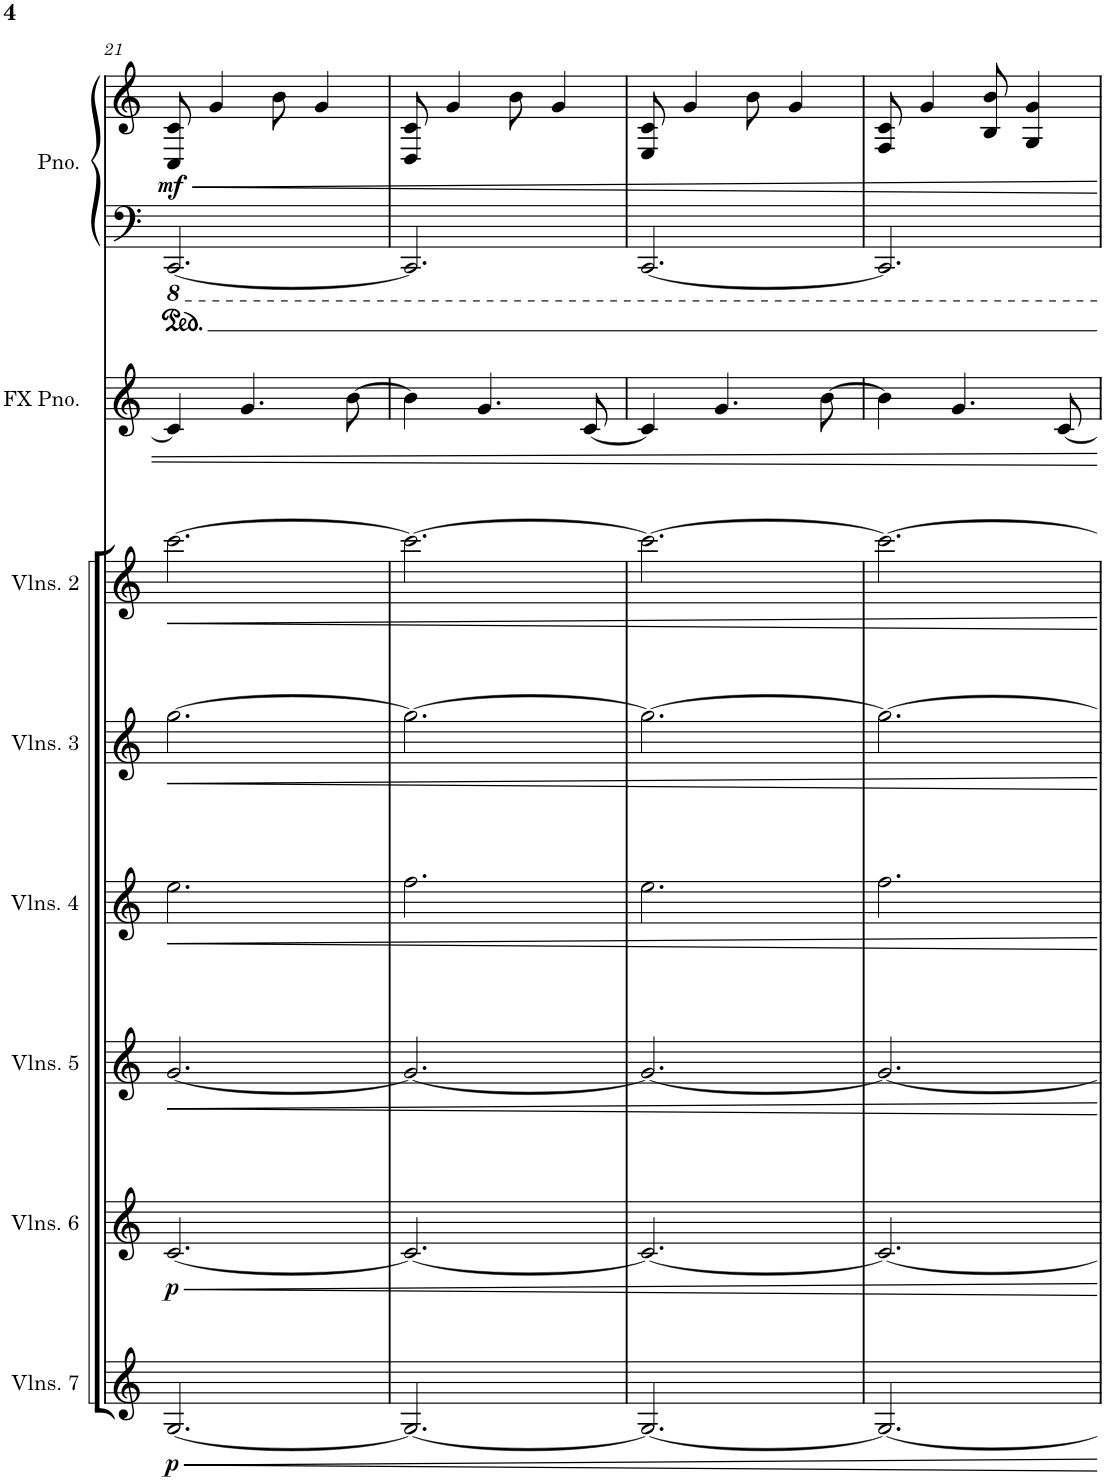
**kern	**dynam	**kern	**dynam	**kern	**kern	**kern	**kern	**kern	**kern	**kern	**dynam
*part8	*part8	*part7	*part7	*part6	*part5	*part4	*part3	*part2	*part1	*part1	*part1
*staff9	*staff9	*staff8	*staff8	*staff7	*staff6	*staff5	*staff4	*staff3	*staff2	*staff1	*staff1/2
*I"Violins 7	*	*I"Violins 6	*	*I"Violins 5	*I"Violins 4	*I"Violins 3	*I"Violins 2	*I"Effect piano	*I"Piano	*	*
*I'Vlns. 7	*	*I'Vlns. 6	*	*I'Vlns. 5	*I'Vlns. 4	*I'Vlns. 3	*I'Vlns. 2	*	*I'Pno.	*	*
!!LO:PB:g=z
*clefG2	*	*clefG2	*	*clefG2	*clefG2	*clefG2	*clefG2	*clefG2	*clefF4	*clefG2	*
*k[]	*	*k[]	*	*k[]	*k[]	*k[]	*k[]	*k[]	*k[]	*k[]	*
*M6/8	*	*M6/8	*	*M6/8	*M6/8	*M6/8	*M6/8	*M6/8	*M6/8	*M6/8	*
=21	=21	=21	=21	=21	=21	=21	=21	=21	=21	=21	=21
!	!LO:DY:b	!	!LO:DY:b	!	!	!	!	!	!	!	!LO:DY:b
[2.G/	p	[2.c/	p	[2.g/	2.ee\	[2.gg\	[2.ccc\	4c/]	[2.CCC/	8C/ 8c/	mf
.	.	.	.	.	.	.	.	.	.	4g/	.
.	.	.	.	.	.	.	.	4.g/	.	.	.
.	.	.	.	.	.	.	.	.	.	8b\	.
.	.	.	.	.	.	.	.	.	.	4g/	.
.	.	.	.	.	.	.	.	[8b\	.	.	.
=22	=22	=22	=22	=22	=22	=22	=22	=22	=22	=22	=22
2.G/_	.	2.c/_	.	2.g/_	2.ff\	2.gg\_	2.ccc\_	4b\]	2.CCC/]	8D/ 8c/	.
.	.	.	.	.	.	.	.	.	.	4g/	.
.	.	.	.	.	.	.	.	4.g/	.	.	.
.	.	.	.	.	.	.	.	.	.	8b\	.
.	.	.	.	.	.	.	.	.	.	4g/	.
.	.	.	.	.	.	.	.	[8c/	.	.	.
=23	=23	=23	=23	=23	=23	=23	=23	=23	=23	=23	=23
2.G/_	.	2.c/_	.	2.g/_	2.ee\	2.gg\_	2.ccc\_	4c/]	[2.CCC/	8E/ 8c/	.
.	.	.	.	.	.	.	.	.	.	4g/	.
.	.	.	.	.	.	.	.	4.g/	.	.	.
.	.	.	.	.	.	.	.	.	.	8b\	.
.	.	.	.	.	.	.	.	.	.	4g/	.
.	.	.	.	.	.	.	.	[8b\	.	.	.
=24	=24	=24	=24	=24	=24	=24	=24	=24	=24	=24	=24
2.G/_	.	2.c/_	.	2.g/_	2.ff\	2.gg\_	2.ccc\_	4b\]	2.CCC/]	8F/ 8c/	.
.	.	.	.	.	.	.	.	.	.	4g/	.
.	.	.	.	.	.	.	.	4.g/	.	.	.
.	.	.	.	.	.	.	.	.	.	8B/ 8b/	.
.	.	.	.	.	.	.	.	.	.	4G/ 4g/	.
.	.	.	.	.	.	.	.	[8c/	.	.	.
=	=	=	=	=	=	=	=	=	=	=	=
*-	*-	*-	*-	*-	*-	*-	*-	*-	*-	*-	*-
